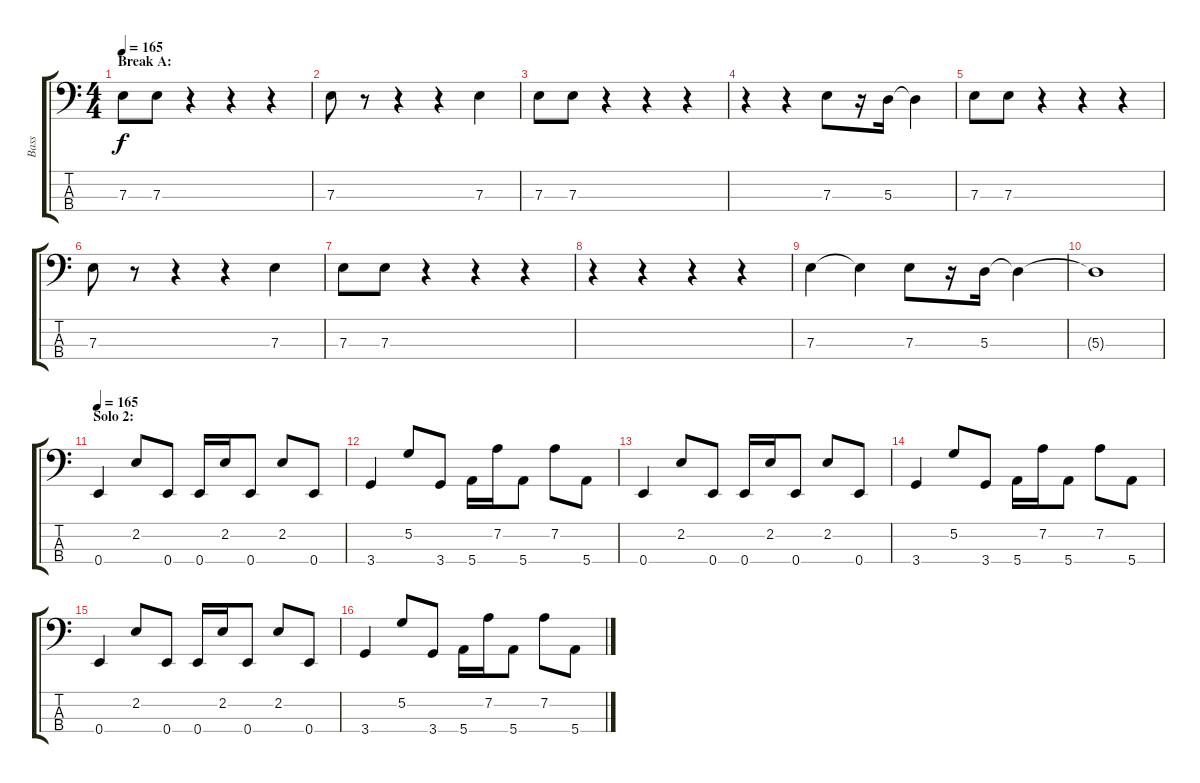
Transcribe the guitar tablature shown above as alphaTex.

\track ("Bass" "Bass") {instrument electricbassfinger}
\staff {score tabs}
\tuning (G2 D2 A1 E1) {hide}
\ts (4 4)
\section ("" "Break A:")
\tempo 165
\clef f4
\ks c
7.3.8{dy f} 7.3.8 r.4 r.4 r.4 |
7.3.8 r.8 r.4 r.4 7.3.4 |
7.3.8 7.3.8 r.4 r.4 r.4 |
r.4 r.4 7.3.8 r.16 5.3.16 5.3{t}.4 |
7.3.8 7.3.8 r.4 r.4 r.4 |
7.3.8 r.8 r.4 r.4 7.3.4 |
7.3.8 7.3.8 r.4 r.4 r.4 |
r.4 r.4 r.4 r.4 |
7.3.4 7.3{t}.4 7.3.8 r.16 5.3.16 5.3{t}.4 |
5.3{t}.1 |
\section ("" "Solo 2:")
\tempo 165
0.4.4 2.2.8 0.4.8 0.4.16 2.2.16 0.4.8 2.2.8 0.4.8 |
3.4.4 5.2.8 3.4.8 5.4.16 7.2.16 5.4.8 7.2.8 5.4.8 |
0.4.4 2.2.8 0.4.8 0.4.16 2.2.16 0.4.8 2.2.8 0.4.8 |
3.4.4 5.2.8 3.4.8 5.4.16 7.2.16 5.4.8 7.2.8 5.4.8 |
0.4.4 2.2.8 0.4.8 0.4.16 2.2.16 0.4.8 2.2.8 0.4.8 |
3.4.4 5.2.8 3.4.8 5.4.16 7.2.16 5.4.8 7.2.8 5.4.8
